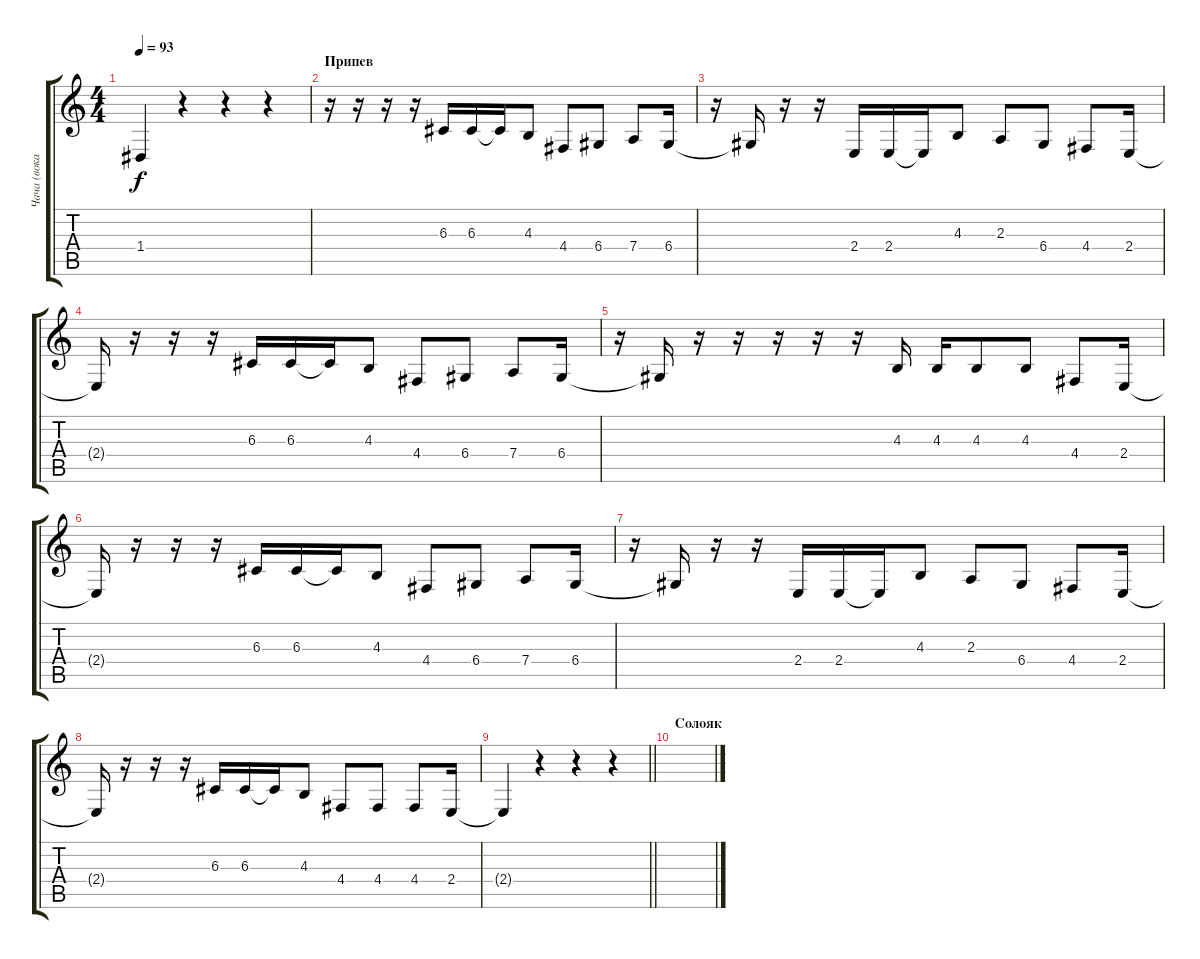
\track ("Чача (вокал)" "Чача (вока") {instrument baritonesax}
\staff {score tabs}
\tuning (E4 B3 G3 D3 A2 E2) {hide}
\ts (4 4)
\tempo 93
\clef g2
\ks c
1.4{t}.4{dy f} r.4 r.4 r.4 |
\section ("" "Припев")
r.16 r.16 r.16 r.16 6.3.16 6.3.16 6.3{t}.16 4.3.8 4.4.8 6.4.8 7.4.8 6.4.16 |
r.16 6.4{t}.16 r.16 r.16 2.4.16 2.4.16 2.4{t}.16 4.3.8 2.3.8 6.4.8 4.4.8 2.4.16 |
2.4{t}.16 r.16 r.16 r.16 6.3.16 6.3.16 6.3{t}.16 4.3.8 4.4.8 6.4.8 7.4.8 6.4.16 |
r.16 6.4{t}.16 r.16 r.16 r.16 r.16 r.16 4.3.16 4.3.16 4.3.8 4.3.8 4.4.8 2.4.16 |
2.4{t}.16 r.16 r.16 r.16 6.3.16 6.3.16 6.3{t}.16 4.3.8 4.4.8 6.4.8 7.4.8 6.4.16 |
r.16 6.4{t}.16 r.16 r.16 2.4.16 2.4.16 2.4{t}.16 4.3.8 2.3.8 6.4.8 4.4.8 2.4.16 |
2.4{t}.16 r.16 r.16 r.16 6.3.16 6.3.16 6.3{t}.16 4.3.8 4.4.8 4.4.8 4.4.8 2.4.16 |
\barLineRight lightlight
2.4{t}.4 r.4 r.4 r.4 |
\section ("" "Солояк")
